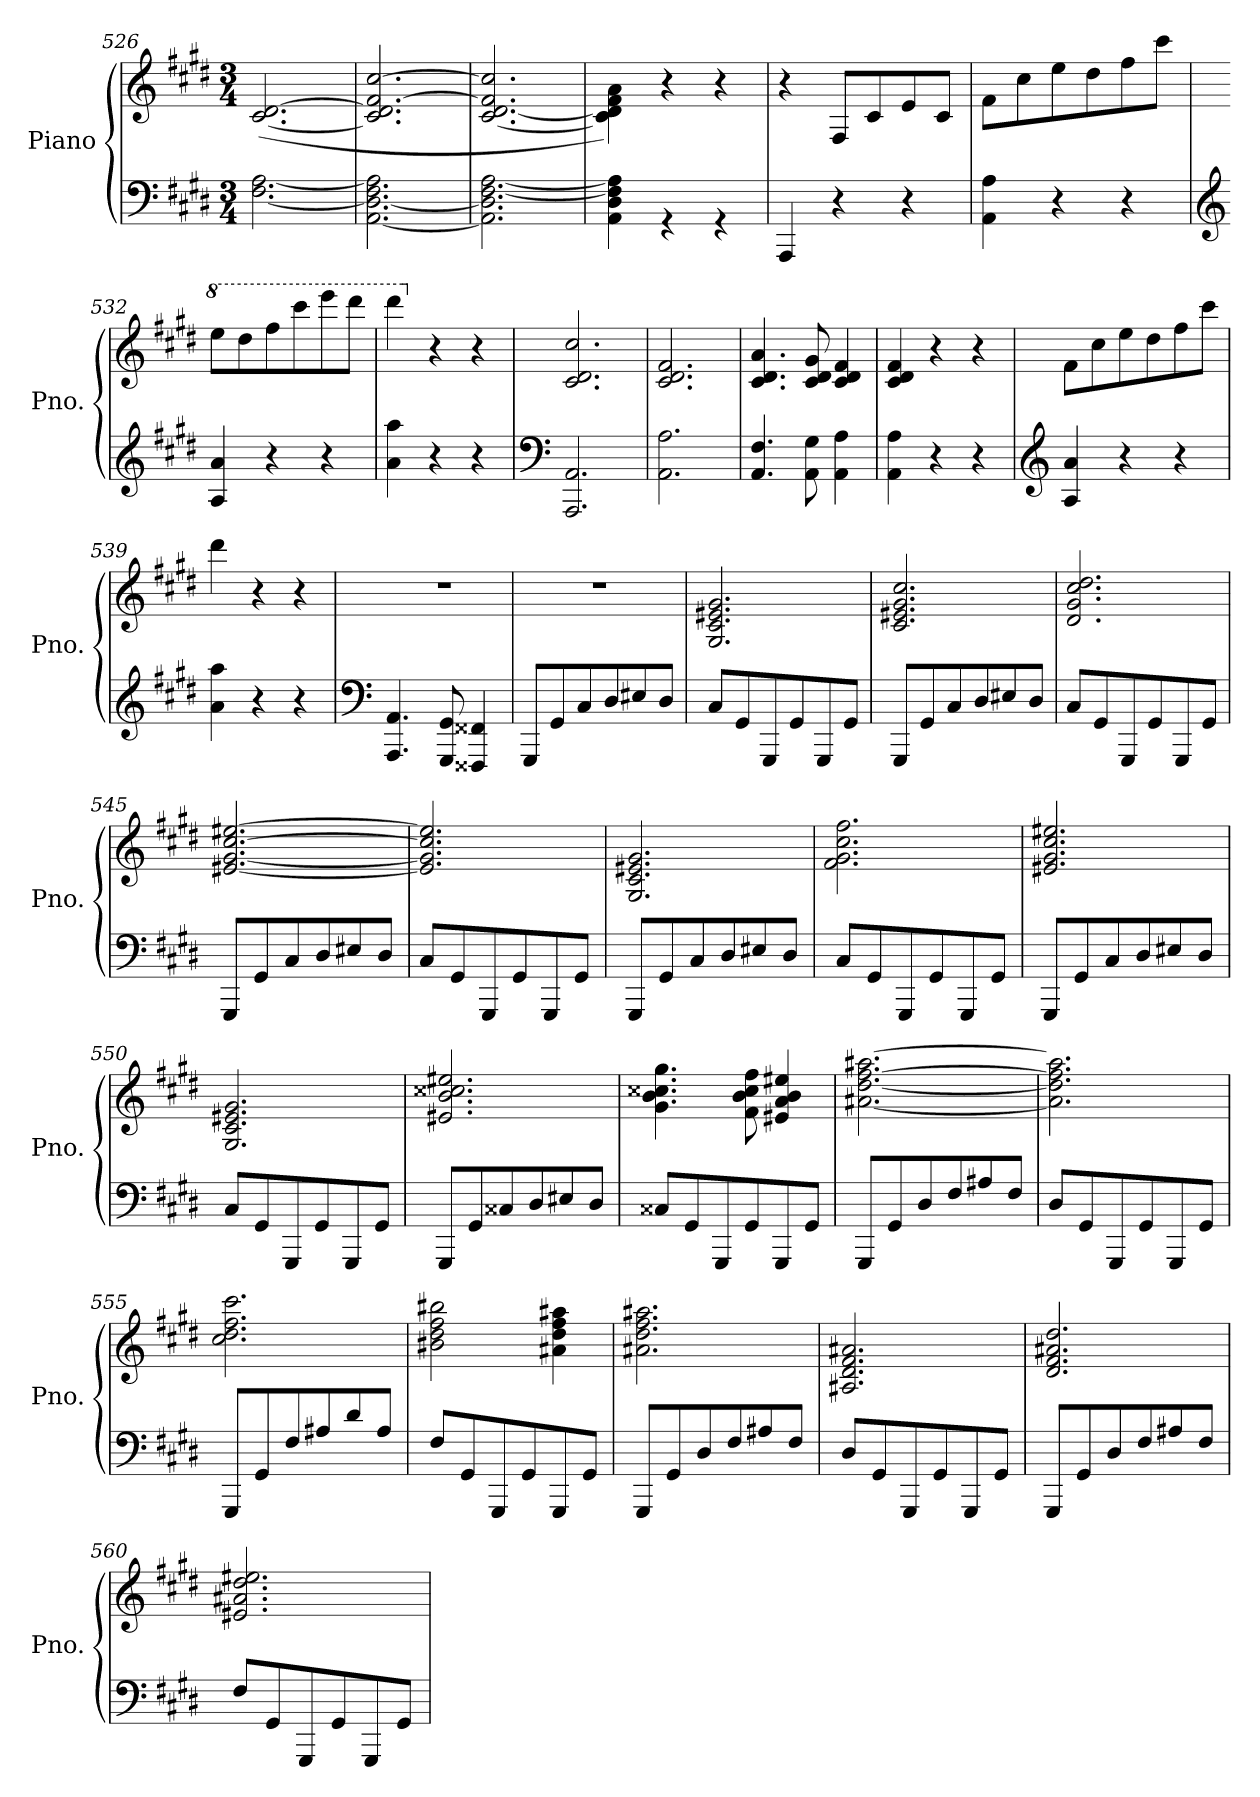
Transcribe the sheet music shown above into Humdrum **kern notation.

**kern	**kern
*part1	*part1
*staff2	*staff1
*I"Piano	*
*I'Pno.	*
*clefF4	*clefG2
*k[f#c#g#d#]	*k[f#c#g#d#]
*M3/4	*M3/4
=526	=526
*^	*
2.ryy	[2.F#\ [2.A\	([2.c#/ [2.d#/
=527	=527	=527
2.ryy	[2.AA\ [2.D#\ 2.F#\] 2.A\]	2.c#/] 2.d#/] [2.f#/ [2.cc#/
=528	=528	=528
2.ryy	2.AA\] 2.D#\] [2.F#\ [2.A\	[2.c#/ [2.d#/ 2.f#/] 2.cc#/]
=529	=529	=529
*	*	*^
2.ryy	4AA\ 4D#\ 4F#\] 4A\]	4ryy	4c#\] 4d#\] 4f#\ 4a\)
.	4r	4r	2ryy
.	4r	4r	.
*v	*v	*	*
*	*v	*v
!!LO:LB:g=z
=530	=530
4AAA/	4r
4r	8F#/L
.	8c#/
4r	8e/
.	8c#/J
=531	=531
4AA\ 4A\	8f#\L
.	8cc#\
4r	8ee\
.	8dd#\
4r	8ff#\
.	8ccc#\J
=532	=532
*clefG2	*
*	*8va
4A/ 4a/	8eee\L
.	8ddd#\
4r	8fff#\
.	8cccc#\
4r	8eeee\
.	8dddd#\J
=533	=533
4a\ 4aa\	4dddd#\
*	*X8va
4r	4r
4r	4r
=534	=534
*clefF4	*
2.AAA/ 2.AA/	2.c#/ 2.d#/ 2.cc#/
=535	=535
2.AA\ 2.A\	2.c#/ 2.d#/ 2.f#/
=536	=536
4.AA/ 4.F#/	4.c#/ 4.d#/ 4.a/
8AA\ 8G#\	8c#/ 8d#/ 8g#/
4AA\ 4A\	4c#/ 4d#/ 4f#/
!!LO:LB:g=z
=537	=537
4AA\ 4A\	4c#/ 4d#/ 4f#/
4r	4r
4r	4r
=538	=538
*clefG2	*
4A/ 4a/	8f#\L
.	8cc#\
4r	8ee\
.	8dd#\
4r	8ff#\
.	8ccc#\J
=539	=539
4a\ 4aa\	4ddd#\
4r	4r
4r	4r
=540	=540
*clefF4	*
4.AAA/ 4.AA/	2.r
8GGG#/ 8GG#/	.
4FFF##X/ 4FF##X/	.
=541	=541
8GGG#/L	2.r
8GG#/	.
8C#/	.
8D#/	.
8E#X/	.
8D#/J	.
=542	=542
8C#/L	2.G#/ 2.c#/ 2.e#X/ 2.g#/
8GG#/	.
8GGG#/	.
8GG#/	.
8GGG#/	.
8GG#/J	.
!!LO:LB:g=z
=543	=543
8GGG#/L	2.c#/ 2.e#X/ 2.g#/ 2.cc#/
8GG#/	.
8C#/	.
8D#/	.
8E#X/	.
8D#/J	.
=544	=544
8C#/L	2.d#/ 2.g#/ 2.cc#/ 2.dd#/
8GG#/	.
8GGG#/	.
8GG#/	.
8GGG#/	.
8GG#/J	.
=545	=545
8GGG#/L	[2.e#X/ [2.g#/ [2.cc#/ [2.ee#X/
8GG#/	.
8C#/	.
8D#/	.
8E#X/	.
8D#/J	.
=546	=546
8C#/L	2.e#/] 2.g#/] 2.cc#/] 2.ee#/]
8GG#/	.
8GGG#/	.
8GG#/	.
8GGG#/	.
8GG#/J	.
=547	=547
8GGG#/L	2.G#/ 2.c#/ 2.e#X/ 2.g#/
8GG#/	.
8C#/	.
8D#/	.
8E#X/	.
8D#/J	.
=548	=548
8C#/L	2.f#\ 2.g#\ 2.cc#\ 2.ff#\
8GG#/	.
8GGG#/	.
8GG#/	.
8GGG#/	.
8GG#/J	.
!!LO:LB:g=z
=549	=549
8GGG#/L	2.e#X/ 2.g#/ 2.cc#/ 2.ee#X/
8GG#/	.
8C#/	.
8D#/	.
8E#X/	.
8D#/J	.
=550	=550
8C#/L	2.G#/ 2.c#/ 2.e#X/ 2.g#/
8GG#/	.
8GGG#/	.
8GG#/	.
8GGG#/	.
8GG#/J	.
=551	=551
8GGG#/L	2.e#X/ 2.b/ 2.cc##X/ 2.ee#X/
8GG#/	.
8C##X/	.
8D#/	.
8E#X/	.
8D#/J	.
=552	=552
8C##X/L	4.g#\ 4.b\ 4.cc##X\ 4.gg#\
8GG#/	.
8GGG#/	.
8GG#/	8f#\ 8b\ 8cc##\ 8ff#\
8GGG#/	4e#X/ 4a/ 4b/ 4ee#X/
8GG#/J	.
=553	=553
8GGG#/L	[2.a#X\ [2.dd#\ [2.ff#\ [2.aa#X\
8GG#/	.
8D#/	.
8F#/	.
8A#X/	.
8F#/J	.
!!LO:PB:g=z
=554	=554
8D#/L	2.a#\] 2.dd#\] 2.ff#\] 2.aa#\]
8GG#/	.
8GGG#/	.
8GG#/	.
8GGG#/	.
8GG#/J	.
=555	=555
8GGG#/L	2.cc#\ 2.dd#\ 2.ff#\ 2.ccc#\
8GG#/	.
8F#/	.
8A#X/	.
8d#/	.
8A#/J	.
=556	=556
8F#/L	2b#X\ 2dd#\ 2ff#\ 2bb#X\
8GG#/	.
8GGG#/	.
8GG#/	.
8GGG#/	4a#X\ 4dd#\ 4ff#\ 4aa#X\
8GG#/J	.
=557	=557
8GGG#/L	2.a#X\ 2.dd#\ 2.ff#\ 2.aa#X\
8GG#/	.
8D#/	.
8F#/	.
8A#X/	.
8F#/J	.
=558	=558
8D#/L	2.A#X/ 2.d#/ 2.f#/ 2.a#X/
8GG#/	.
8GGG#/	.
8GG#/	.
8GGG#/	.
8GG#/J	.
=559	=559
8GGG#/L	2.d#/ 2.f#/ 2.a#X/ 2.dd#/
8GG#/	.
8D#/	.
8F#/	.
8A#X/	.
8F#/J	.
!!LO:LB:g=z
=560	=560
8F#/L	2.e#X/ 2.a#X/ 2.dd#/ 2.ee#X/
8GG#/	.
8GGG#/	.
8GG#/	.
8GGG#/	.
8GG#/J	.
=	=
*-	*-
